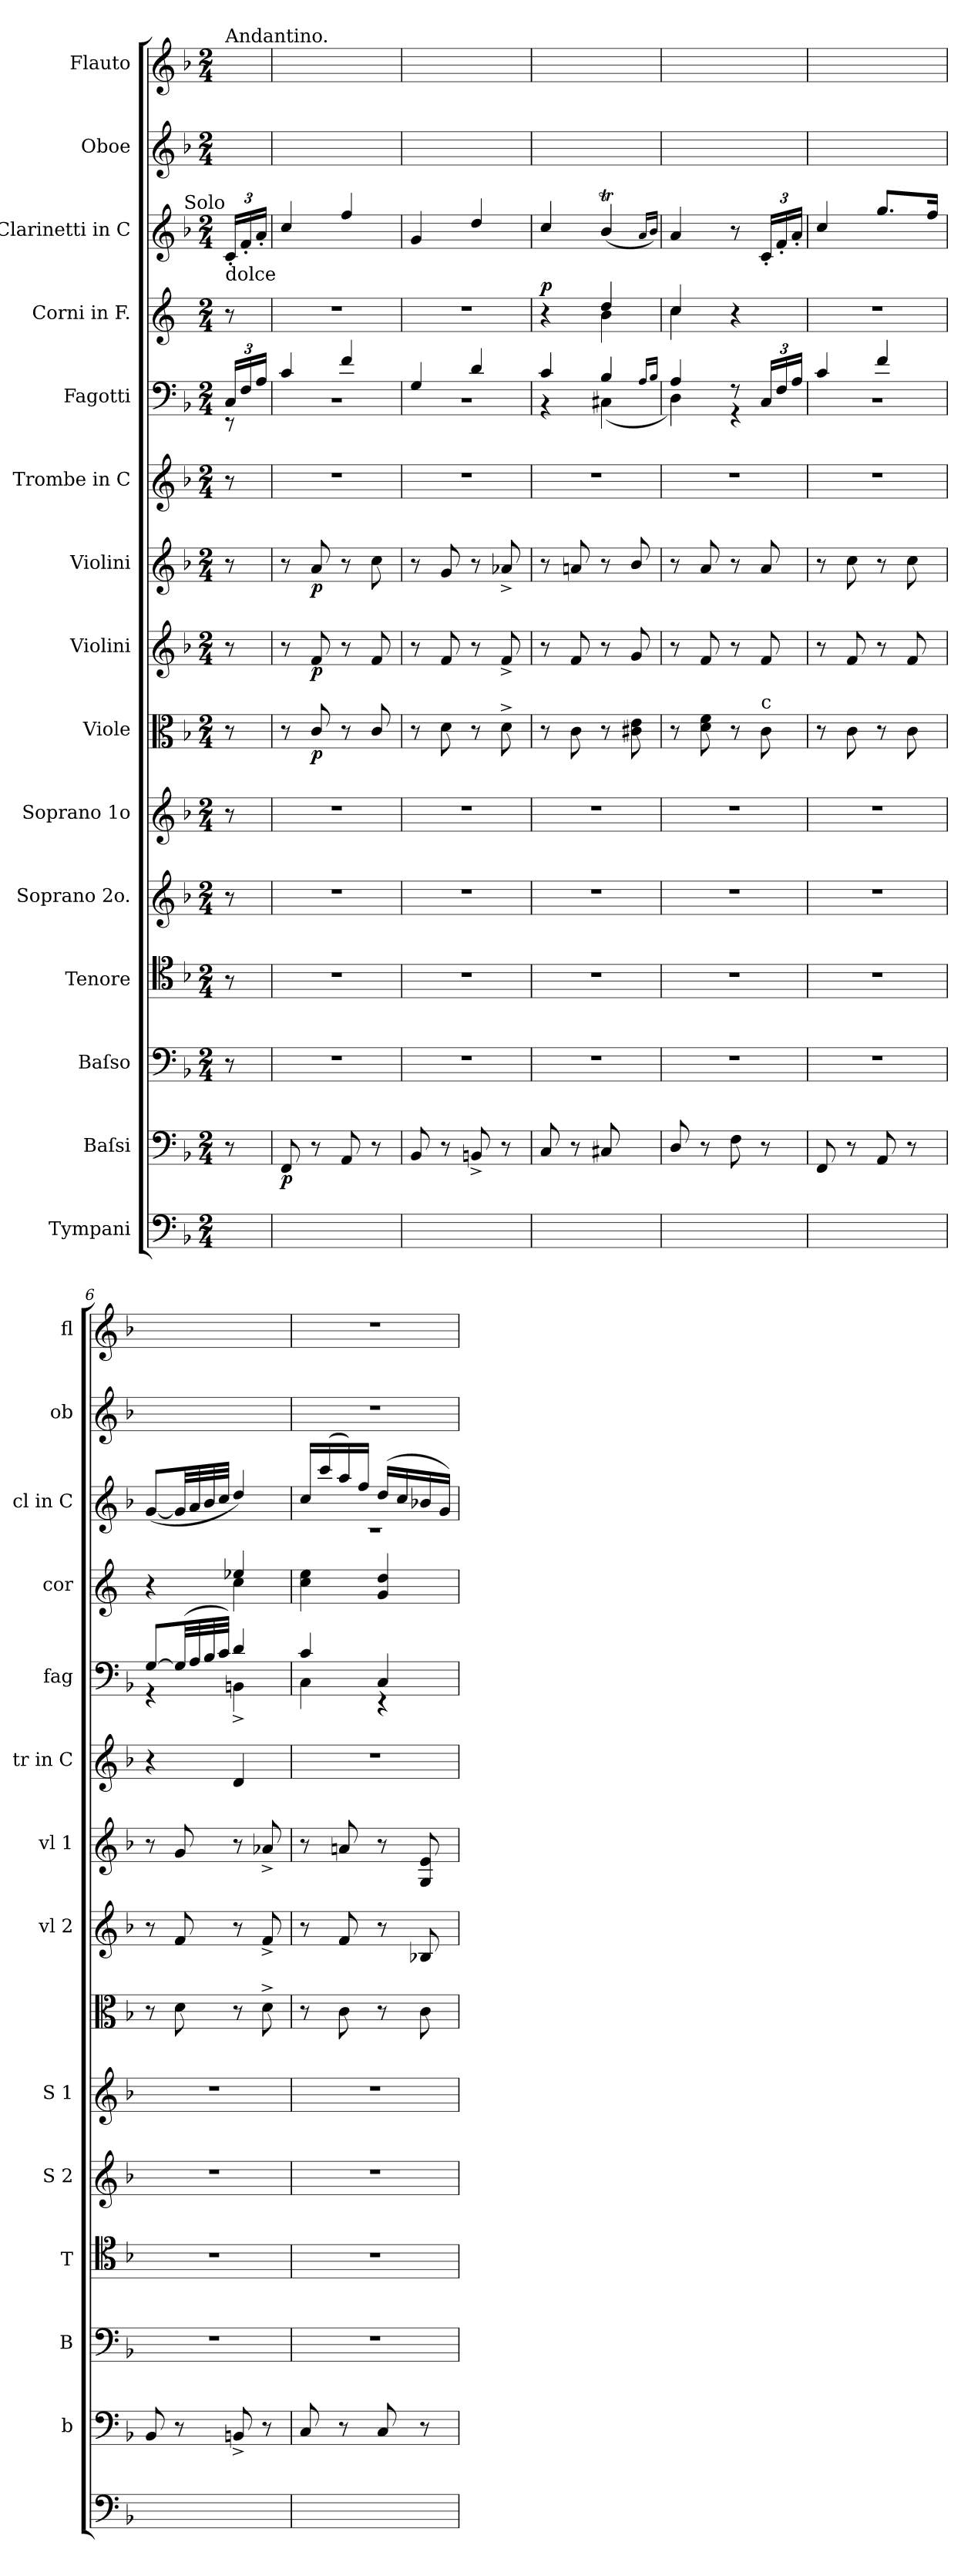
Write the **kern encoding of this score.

**kern	**kern	**dynam	**kern	**kern	**kern	**kern	**kern	**dynam	**kern	**dynam	**kern	**dynam	**kern	**kern	**kern	**dynam	**kern	**kern	**kern
*part15	*part14	*part14	*part13	*part12	*part11	*part10	*part9	*part9	*part8	*part8	*part7	*part7	*part6	*part5	*part4	*part4	*part3	*part2	*part1
*staff15	*staff14	*staff14	*staff13	*staff12	*staff11	*staff10	*staff9	*staff9	*staff8	*staff8	*staff7	*staff7	*staff6	*staff5	*staff4	*staff4	*staff3	*staff2	*staff1
*I"Tympani	*I"Baſsi	*	*I"Baſso	*I"Tenore	*I"Soprano 2o.	*I"Soprano 1o	*I"Viole	*	*I"Violini	*	*I"Violini	*	*I"Trombe in C	*I"Fagotti	*I"Corni in F.	*	*I"Clarinetti in C	*I"Oboe	*I"Flauto
*	*I'b	*	*I'B	*I'T	*I'S 2	*I'S 1	*	*	*I'vl 2	*	*I'vl 1	*	*I'tr in C	*I'fag	*I'cor	*	*I'cl in C	*I'ob	*I'fl
*clefF4	*clefF4	*	*clefF4	*clefC4	*clefG2	*clefG2	*clefC3	*	*clefG2	*	*clefG2	*	*clefG2	*clefF4	*clefG2	*	*clefG2	*clefG2	*clefG2
*	*	*	*	*	*	*	*	*	*	*	*	*	*	*	*ITrd4c7	*	*	*	*
*k[b-]	*k[b-]	*	*k[b-]	*k[b-]	*k[b-]	*k[b-]	*k[b-]	*	*k[b-]	*	*k[b-]	*	*k[b-]	*k[b-]	*k[b-]	*	*k[b-]	*k[b-]	*k[b-]
*M2/4	*M2/4	*	*M2/4	*M2/4	*M2/4	*M2/4	*M2/4	*	*M2/4	*	*M2/4	*	*M2/4	*M2/4	*M2/4	*	*M2/4	*M2/4	*M2/4
=	=	=	=	=	=	=	=	=	=	=	=	=	=	=	=	=	=	=	=
*	*	*	*	*	*	*	*	*	*	*	*	*	*	*^	*	*	*	*	*
!	!	!	!	!	!	!	!	!	!	!	!	!	!	!	!	!	!	!	!	!LO:TX:a:t=Andantino.
!	!	!	!	!	!	!	!	!	!	!	!	!	!	!	!	!	!	!LO:TX:b:t=dolce	!	!
!	!	!	!	!	!	!	!	!	!	!	!	!	!	!	!	!	!	!LO:TX:a:rj:t=Solo	!	!
8ryy	8r	.	8r	8r	8r	8r	8r	.	8r	.	8r	.	8r	24C/LL	8r	8r	.	24c'/LL	8ryy	8ryy
.	.	.	.	.	.	.	.	.	.	.	.	.	.	24F/	.	.	.	24f'/	.	.
.	.	.	.	.	.	.	.	.	.	.	.	.	.	24A/JJ	.	.	.	24a'/JJ	.	.
=1	=1	=1	=1	=1	=1	=1	=1	=1	=1	=1	=1	=1	=1	=1	=1	=1	=1	=1	=1	=1
!	!	!LO:DY:b	!	!	!	!	!	!	!	!	!	!	!	!	!	!	!	!	!	!
2ryy	8FF/	p	2r	2r	2r	2r	8r	.	8r	.	8r	.	2r	4c/	2r	2r	.	4cc/	2ryy	2ryy
.	8r	.	.	.	.	.	8c/	p	8f/	p	8a/	p	.	.	.	.	.	.	.	.
.	8AA/	.	.	.	.	.	8r	.	8r	.	8r	.	.	4f/	.	.	.	4ff/	.	.
.	8r	.	.	.	.	.	8c/	.	8f/	.	8cc\	.	.	.	.	.	.	.	.	.
=2	=2	=2	=2	=2	=2	=2	=2	=2	=2	=2	=2	=2	=2	=2	=2	=2	=2	=2	=2	=2
2ryy	8BB-/	.	2r	2r	2r	2r	8r	.	8r	.	8r	.	2r	4G/	2r	2r	.	4g/	2ryy	2ryy
.	8r	.	.	.	.	.	8d\	.	8f/	.	8g/	.	.	.	.	.	.	.	.	.
.	8BBn^/	.	.	.	.	.	8r	.	8r	.	8r	.	.	4d/	.	.	.	4dd/	.	.
.	8r	.	.	.	.	.	8d^<\	.	8f^/	.	8a-X^/	.	.	.	.	.	.	.	.	.
=3	=3	=3	=3	=3	=3	=3	=3	=3	=3	=3	=3	=3	=3	=3	=3	=3	=3	=3	=3	=3
*	*	*	*	*	*	*	*	*	*	*	*	*	*	*	*	*^	*	*	*	*
!	!	!	!	!	!	!	!	!	!	!	!	!	!	!	!	!	!	!LO:DY:a	!	!	!
2ryy	8C/	.	2r	2r	2r	2r	8r	.	8r	.	8r	.	2r	4c/	4r	4r	4ryy	p	4cc/	2ryy	2ryy
.	8r	.	.	.	.	.	8c\	.	8f/	.	8an/	.	.	.	.	.	.	.	.	.	.
.	8C#X/	.	.	.	.	.	8r	.	8r	.	8r	.	.	4B-/	(4C#X\	4g/	4e\	.	(4b-T/	.	.
.	8ryy	.	.	.	.	.	8c#X\ 8e\	.	8g/	.	8b-/	.	.	.	.	.	.	.	.	.	.
.	.	.	.	.	.	.	.	.	.	.	.	.	.	16qqA/LL	.	.	.	.	16qqa/LL	.	.
.	.	.	.	.	.	.	.	.	.	.	.	.	.	16qqB-/JJ	.	.	.	.	16qqb-/JJ)	.	.
=4	=4	=4	=4	=4	=4	=4	=4	=4	=4	=4	=4	=4	=4	=4	=4	=4	=4	=4	=4	=4	=4
2ryy	8D/	.	2r	2r	2r	2r	8r	.	8r	.	8r	.	2r	4A/	4D\)	4f/	4f\	.	4a/	2ryy	2ryy
.	8r	.	.	.	.	.	8d\ 8f\	.	8f/	.	8a/	.	.	.	.	.	.	.	.	.	.
.	8F\	.	.	.	.	.	8r	.	8r	.	8r	.	.	8r	4rGG	4r	4ryy	.	8r	.	.
!	!	!	!	!	!	!	!LO:TX:a:t=c	!	!	!	!	!	!	!	!	!	!	!	!	!	!
.	8r	.	.	.	.	.	8c\	.	8f/	.	8a/	.	.	24C/LL	.	.	.	.	24c'/LL	.	.
.	.	.	.	.	.	.	.	.	.	.	.	.	.	24F/	.	.	.	.	24f'/	.	.
.	.	.	.	.	.	.	.	.	.	.	.	.	.	24A/JJ	.	.	.	.	24a'/JJ	.	.
*	*	*	*	*	*	*	*	*	*	*	*	*	*	*	*	*v	*v	*	*	*	*
=5	=5	=5	=5	=5	=5	=5	=5	=5	=5	=5	=5	=5	=5	=5	=5	=5	=5	=5	=5	=5
2ryy	8FF/	.	2r	2r	2r	2r	8r	.	8r	.	8r	.	2r	4c/	2r	2r	.	4cc/	2ryy	2ryy
.	8r	.	.	.	.	.	8c\	.	8f/	.	8cc\	.	.	.	.	.	.	.	.	.
.	8AA/	.	.	.	.	.	8r	.	8r	.	8r	.	.	4f/	.	.	.	8.gg/L	.	.
.	8r	.	.	.	.	.	8c\	.	8f/	.	8cc\	.	.	.	.	.	.	.	.	.
.	.	.	.	.	.	.	.	.	.	.	.	.	.	.	.	.	.	16ff/Jk	.	.
=6	=6	=6	=6	=6	=6	=6	=6	=6	=6	=6	=6	=6	=6	=6	=6	=6	=6	=6	=6	=6
*	*	*	*	*	*	*	*	*	*	*	*	*	*	*	*	*^	*	*	*	*
2ryy	8BB-/	.	2r	2r	2r	2r	8r	.	8r	.	8r	.	4r	[8G/L	4r	4r	4ryy	.	([8g/L	2ryy	2ryy
.	8r	.	.	.	.	.	8d\	.	8f/	.	8g/	.	.	(<32G/LL]	.	.	.	.	32g/LL]	.	.
.	.	.	.	.	.	.	.	.	.	.	.	.	.	32A/	.	.	.	.	32a/	.	.
.	.	.	.	.	.	.	.	.	.	.	.	.	.	32B-/	.	.	.	.	32b-/	.	.
.	.	.	.	.	.	.	.	.	.	.	.	.	.	32c/JJJ)	.	.	.	.	32cc/JJJ	.	.
.	8BBn^/	.	.	.	.	.	8r	.	8r	.	8r	.	4d/	4d/	4BBn^\	4a-X/	4f\	.	4dd/)	.	.
.	8r	.	.	.	.	.	8d^<\	.	8f^/	.	8a-X^/	.	.	.	.	.	.	.	.	.	.
*	*	*	*	*	*	*	*	*	*	*	*	*	*	*	*	*v	*v	*	*	*	*
=7	=7	=7	=7	=7	=7	=7	=7	=7	=7	=7	=7	=7	=7	=7	=7	=7	=7	=7	=7	=7
*	*	*	*	*	*	*	*	*	*	*	*	*	*	*	*	*	*	*^	*	*
2ryy	8C/	.	2r	2r	2r	2r	8r	.	8r	.	8r	.	2r	4c/	4C\	4f\ 4a\	.	16cc/LL	2r	2r	2r
.	.	.	.	.	.	.	.	.	.	.	.	.	.	.	.	.	.	(16ccc/	.	.	.
.	8r	.	.	.	.	.	8c\	.	8f/	.	8an/	.	.	.	.	.	.	16aa/)	.	.	.
.	.	.	.	.	.	.	.	.	.	.	.	.	.	.	.	.	.	16ff/JJ	.	.	.
.	8C/	.	.	.	.	.	8r	.	8r	.	8r	.	.	4C/	4r	4c/ 4g/	.	(16dd/LL	.	.	.
.	.	.	.	.	.	.	.	.	.	.	.	.	.	.	.	.	.	16cc/	.	.	.
.	8r	.	.	.	.	.	8c\	.	8B-X/	.	8G/ 8e/	.	.	.	.	.	.	16b-X/	.	.	.
.	.	.	.	.	.	.	.	.	.	.	.	.	.	.	.	.	.	16g/JJ)	.	.	.
*	*	*	*	*	*	*	*	*	*	*	*	*	*	*v	*v	*	*	*v	*v	*	*
=	=	=	=	=	=	=	=	=	=	=	=	=	=	=	=	=	=	=	=
*-	*-	*-	*-	*-	*-	*-	*-	*-	*-	*-	*-	*-	*-	*-	*-	*-	*-	*-	*-
